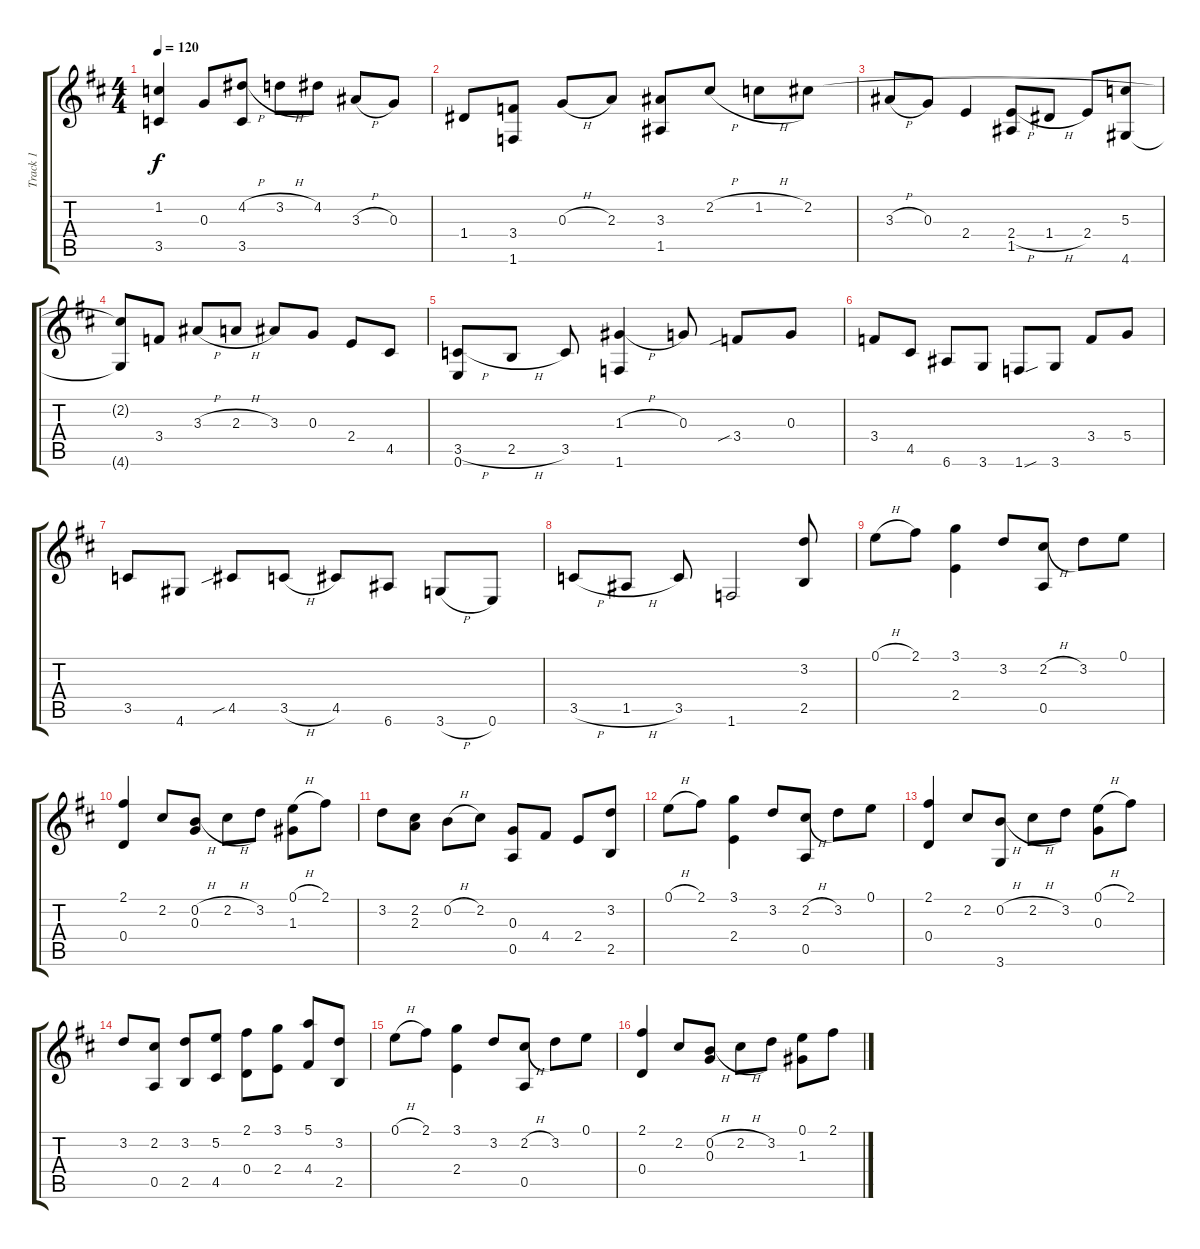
\track ("Track 1" "Track 1") {instrument acousticguitarsteel}
\staff {score tabs}
\tuning (E4 B3 G3 D3 A2 E2) {hide}
\ts (4 4)
\tempo 120
\clef g2
\ks bminor
(1.2 3.5).4{dy f} 0.3.8 (4.2{h} 3.5).8 3.2{h}.8 4.2.8 3.3{h}.8 0.3.8 |
1.4.8 (3.4 1.6).8 0.3{h}.8 2.3.8 (3.3 1.5).8 2.2{h}.8 1.2{h}.8 2.2.8 |
3.3{h}.8 0.3.8 2.4.4 (2.4{h} 1.5).8 1.4{h}.8 2.4.8 (5.3 4.6).8 |
(2.2{t} 4.6{t}).8 3.4.8 3.3{h}.8 2.3{h}.8 3.3.8 0.3.8 2.4.8 4.5.8 |
(3.5{h} 0.6).8 2.5{h}.8 3.5.8 (1.3{h} 1.6).4 0.3.8 3.4{sib}.8 0.3.8 |
3.4.8 4.5.8 6.6.8 3.6.8 1.6{sou}.8 3.6.8 3.4.8 5.4.8 |
3.5.8 4.6.8 4.5{sib}.8 3.5{h}.8 4.5.8 6.6.8 3.6{h}.8 0.6.8 |
3.5{h}.8 1.5{h}.8 3.5.8 1.6.2 (3.2 2.5).8 |
0.1{h}.8 2.1.8 (3.1 2.4).4 3.2.8 (2.2{h} 0.5).8 3.2.8 0.1.8 |
(2.1 0.4).4 2.2.8 (0.2{h} 0.3).8 2.2{h}.8 3.2.8 (0.1{h} 1.3).8 2.1.8 |
3.2.8 (2.2 2.3).8 0.2{h}.8 2.2.8 (0.3 0.5).8 4.4.8 2.4.8 (3.2 2.5).8 |
0.1{h}.8 2.1.8 (3.1 2.4).4 3.2.8 (2.2{h} 0.5).8 3.2.8 0.1.8 |
(2.1 0.4).4 2.2.8 (0.2{h} 3.6).8 2.2{h}.8 3.2.8 (0.1{h} 0.3).8 2.1.8 |
3.2.8 (2.2 0.5).8 (3.2 2.5).8 (5.2 4.5).8 (2.1 0.4).8 (3.1 2.4).8 (5.1 4.4).8 (3.2 2.5).8 |
0.1{h}.8 2.1.8 (3.1 2.4).4 3.2.8 (2.2{h} 0.5).8 3.2.8 0.1.8 |
(2.1 0.4).4 2.2.8 (0.2{h} 0.3).8 2.2{h}.8 3.2.8 (0.1 1.3).8 2.1.8
